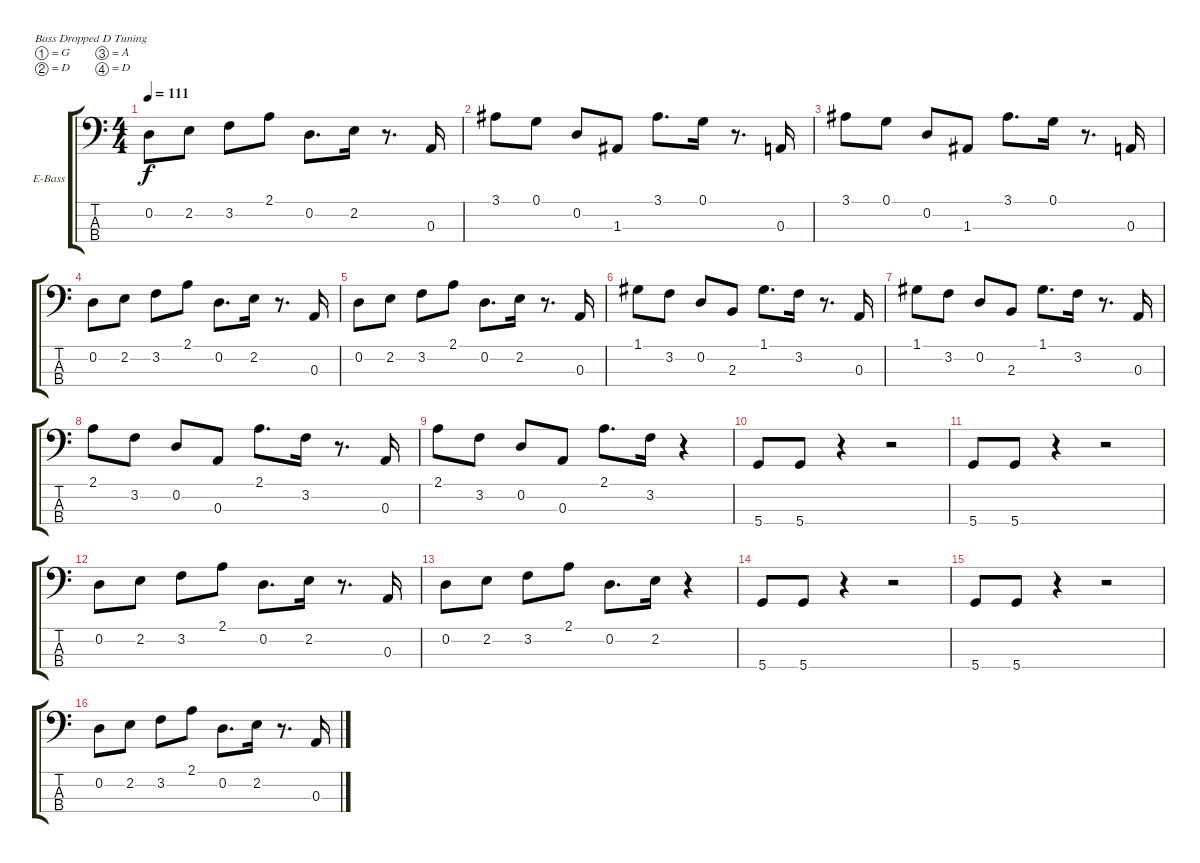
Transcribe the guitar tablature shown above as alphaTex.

\bracketExtendMode groupsimilarinstruments
\firstSystemTrackNameOrientation horizontal
\otherSystemsTrackNameOrientation horizontal
\track ("Chris - Bass" "E-Bass") {instrument electricbasspick}
\staff {score tabs}
\tuning (G2 D2 A1 D1)
\ts (4 4)
\tempo 111
\clef f4
\ks c
0.2.8{dy f} 2.2.8 3.2.8 2.1.8 0.2.8{d} 2.2.16 r.8{d} 0.3.16 |
3.1.8 0.1.8 0.2.8 1.3.8 3.1.8{d} 0.1.16 r.8{d} 0.3.16 |
3.1.8 0.1.8 0.2.8 1.3.8 3.1.8{d} 0.1.16 r.8{d} 0.3.16 |
0.2.8 2.2.8 3.2.8 2.1.8 0.2.8{d} 2.2.16 r.8{d} 0.3.16 |
0.2.8 2.2.8 3.2.8 2.1.8 0.2.8{d} 2.2.16 r.8{d} 0.3.16 |
1.1.8 3.2.8 0.2.8 2.3.8 1.1.8{d} 3.2.16 r.8{d} 0.3.16 |
1.1.8 3.2.8 0.2.8 2.3.8 1.1.8{d} 3.2.16 r.8{d} 0.3.16 |
2.1.8 3.2.8 0.2.8 0.3.8 2.1.8{d} 3.2.16 r.8{d} 0.3.16 |
2.1.8 3.2.8 0.2.8 0.3.8 2.1.8{d} 3.2.16 r.4 |
5.4.8 5.4.8 r.4 r.2 |
5.4.8 5.4.8 r.4 r.2 |
0.2.8 2.2.8 3.2.8 2.1.8 0.2.8{d} 2.2.16 r.8{d} 0.3.16 |
0.2.8 2.2.8 3.2.8 2.1.8 0.2.8{d} 2.2.16 r.4 |
5.4.8 5.4.8 r.4 r.2 |
5.4.8 5.4.8 r.4 r.2 |
0.2.8 2.2.8 3.2.8 2.1.8 0.2.8{d} 2.2.16 r.8{d} 0.3.16
